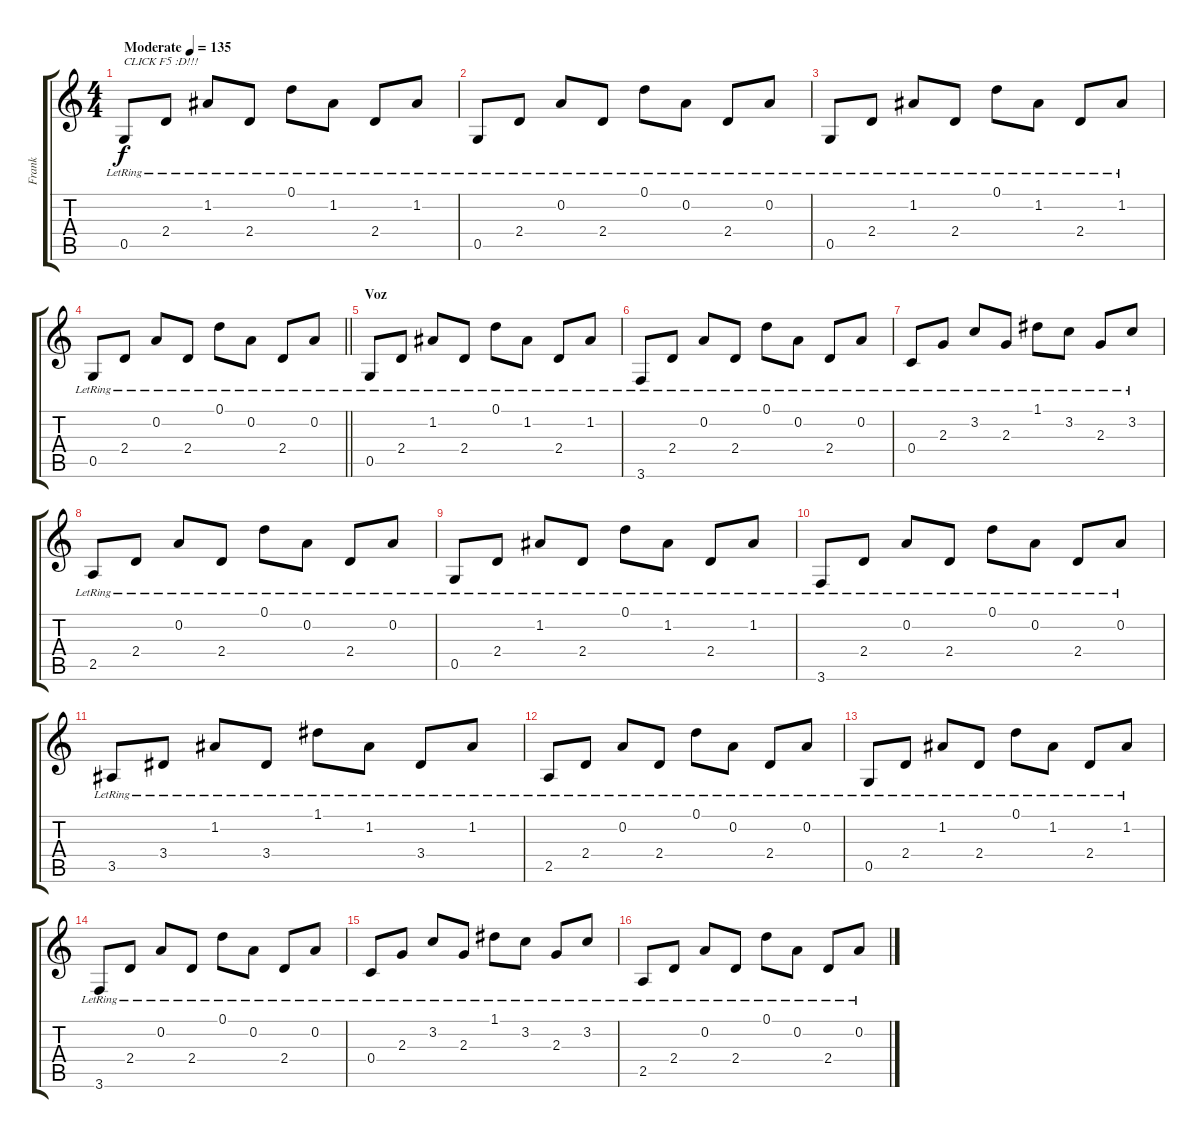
\track ("Frank" "Frank") {instrument electricguitarclean}
\staff {score tabs}
\tuning (D4 A3 F3 C3 G2 D2) {hide}
\ts (4 4)
\tempo (135 "Moderate")
\clef g2
\ks c
0.5{lr}.8{txt "CLICK F5 :D!!!" dy f instrument electricguitarclean} 2.4{lr}.8 1.2{lr}.8 2.4{lr}.8 0.1{lr}.8 1.2{lr}.8 2.4{lr}.8 1.2{lr}.8 |
0.5{lr}.8 2.4{lr}.8 0.2{lr}.8 2.4{lr}.8 0.1{lr}.8 0.2{lr}.8 2.4{lr}.8 0.2{lr}.8 |
0.5{lr}.8 2.4{lr}.8 1.2{lr}.8 2.4{lr}.8 0.1{lr}.8 1.2{lr}.8 2.4{lr}.8 1.2{lr}.8 |
\barLineRight lightlight
0.5{lr}.8 2.4{lr}.8 0.2{lr}.8 2.4{lr}.8 0.1{lr}.8 0.2{lr}.8 2.4{lr}.8 0.2{lr}.8 |
\section ("" "Voz")
0.5{lr}.8 2.4{lr}.8 1.2{lr}.8 2.4{lr}.8 0.1{lr}.8 1.2{lr}.8 2.4{lr}.8 1.2{lr}.8 |
3.6{lr}.8 2.4{lr}.8 0.2{lr}.8 2.4{lr}.8 0.1{lr}.8 0.2{lr}.8 2.4{lr}.8 0.2{lr}.8 |
0.4{lr}.8 2.3{lr}.8 3.2{lr}.8 2.3{lr}.8 1.1{lr}.8 3.2{lr}.8 2.3{lr}.8 3.2{lr}.8 |
2.5{lr}.8 2.4{lr}.8 0.2{lr}.8 2.4{lr}.8 0.1{lr}.8 0.2{lr}.8 2.4{lr}.8 0.2{lr}.8 |
0.5{lr}.8 2.4{lr}.8 1.2{lr}.8 2.4{lr}.8 0.1{lr}.8 1.2{lr}.8 2.4{lr}.8 1.2{lr}.8 |
3.6{lr}.8 2.4{lr}.8 0.2{lr}.8 2.4{lr}.8 0.1{lr}.8 0.2{lr}.8 2.4{lr}.8 0.2{lr}.8 |
3.5{lr}.8 3.4{lr}.8 1.2{lr}.8 3.4{lr}.8 1.1{lr}.8 1.2{lr}.8 3.4{lr}.8 1.2{lr}.8 |
2.5{lr}.8 2.4{lr}.8 0.2{lr}.8 2.4{lr}.8 0.1{lr}.8 0.2{lr}.8 2.4{lr}.8 0.2{lr}.8 |
0.5{lr}.8 2.4{lr}.8 1.2{lr}.8 2.4{lr}.8 0.1{lr}.8 1.2{lr}.8 2.4{lr}.8 1.2{lr}.8 |
3.6{lr}.8 2.4{lr}.8 0.2{lr}.8 2.4{lr}.8 0.1{lr}.8 0.2{lr}.8 2.4{lr}.8 0.2{lr}.8 |
0.4{lr}.8 2.3{lr}.8 3.2{lr}.8 2.3{lr}.8 1.1{lr}.8 3.2{lr}.8 2.3{lr}.8 3.2{lr}.8 |
2.5{lr}.8 2.4{lr}.8 0.2{lr}.8 2.4{lr}.8 0.1{lr}.8 0.2{lr}.8 2.4{lr}.8 0.2{lr}.8
